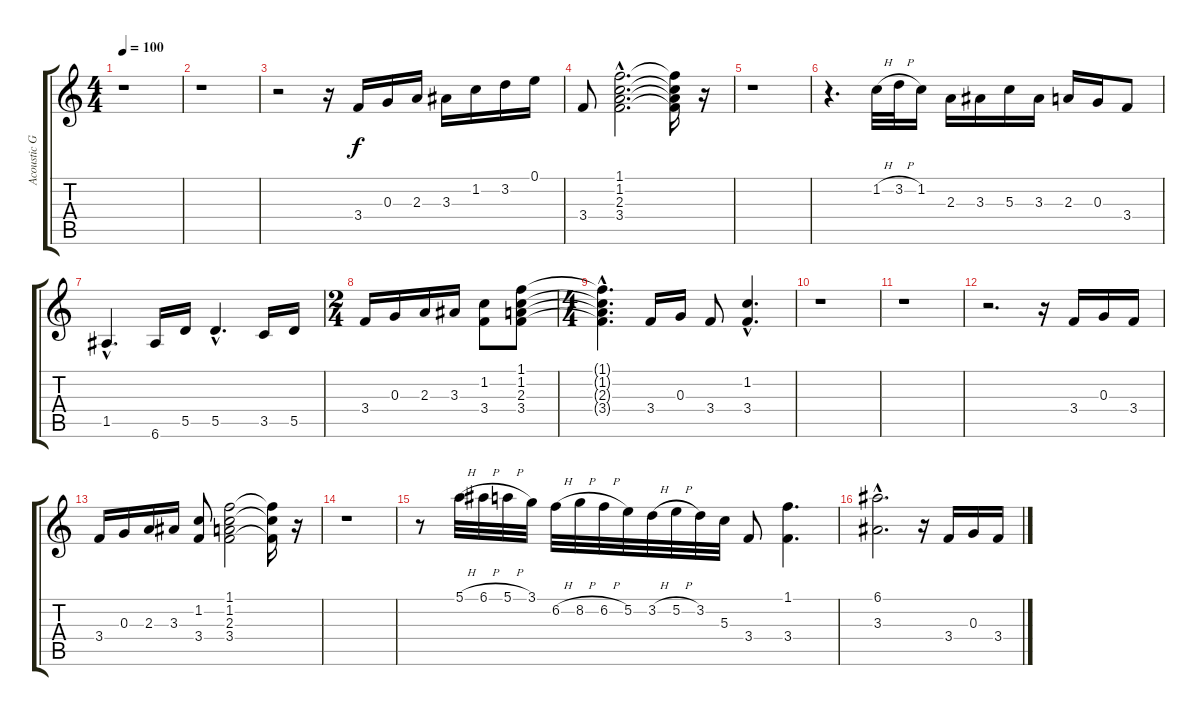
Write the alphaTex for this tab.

\track ("Acoustic Guitar (lead)" "Acoustic G") {instrument acousticguitarsteel}
\staff {score tabs}
\tuning (E4 B3 G3 D3 A2 E2) {hide}
\ts (4 4)
\tempo 100
\clef g2
\ks c
r.1{dy f instrument acousticguitarsteel} |
r.1 |
r.2 r.16 3.4.16 0.3.16 2.3.16 3.3.16 1.2.16 3.2.16 0.1.16 |
3.4.8 (1.1{hac} 1.2{hac} 2.3{hac} 3.4{hac}).2{d} (1.1{t} 1.2{t} 2.3{t} 3.4{t}).16 r.16 |
r.1 |
r.4{d} 1.2{h}.32 3.2{h}.32 1.2.16 2.3.16 3.3.16 5.3.16 3.3.16 2.3.16 0.3.16 3.4.8 |
1.5{hac}.4{d} 6.6.16 5.5.16 5.5{hac}.4{d} 3.5.16 5.5.16 |
\ts (2 4)
3.4.16 0.3.16 2.3.16 3.3.16 (1.2 3.4).8 (1.1 1.2 2.3 3.4).8 |
\ts (4 4)
(1.1{hac t} 1.2{hac t} 2.3{hac t} 3.4{hac t}).4{d} 3.4.16 0.3.16 3.4.8 (1.2{hac} 3.4{hac}).4{d} |
r.1 |
r.1 |
r.2{d} r.16 3.4.16 0.3.16 3.4.16 |
3.4.16 0.3.16 2.3.16 3.3.16 (1.2 3.4).8 (1.1 1.2 2.3 3.4).2 (1.1{t} 1.2{t} 3.4{t}).16 r.16 |
r.1 |
r.8 5.1{h}.32 6.1{h}.32 5.1{h}.32 3.1.32 6.2{h}.32 8.2{h}.32 6.2{h}.32 5.2.32 3.2{h}.32 5.2{h}.32 3.2.32 5.3.32 3.4.8 (1.1 3.4).4{d} |
(6.1{hac} 3.3{hac}).2{d} r.16 3.4.16 0.3.16 3.4.16
